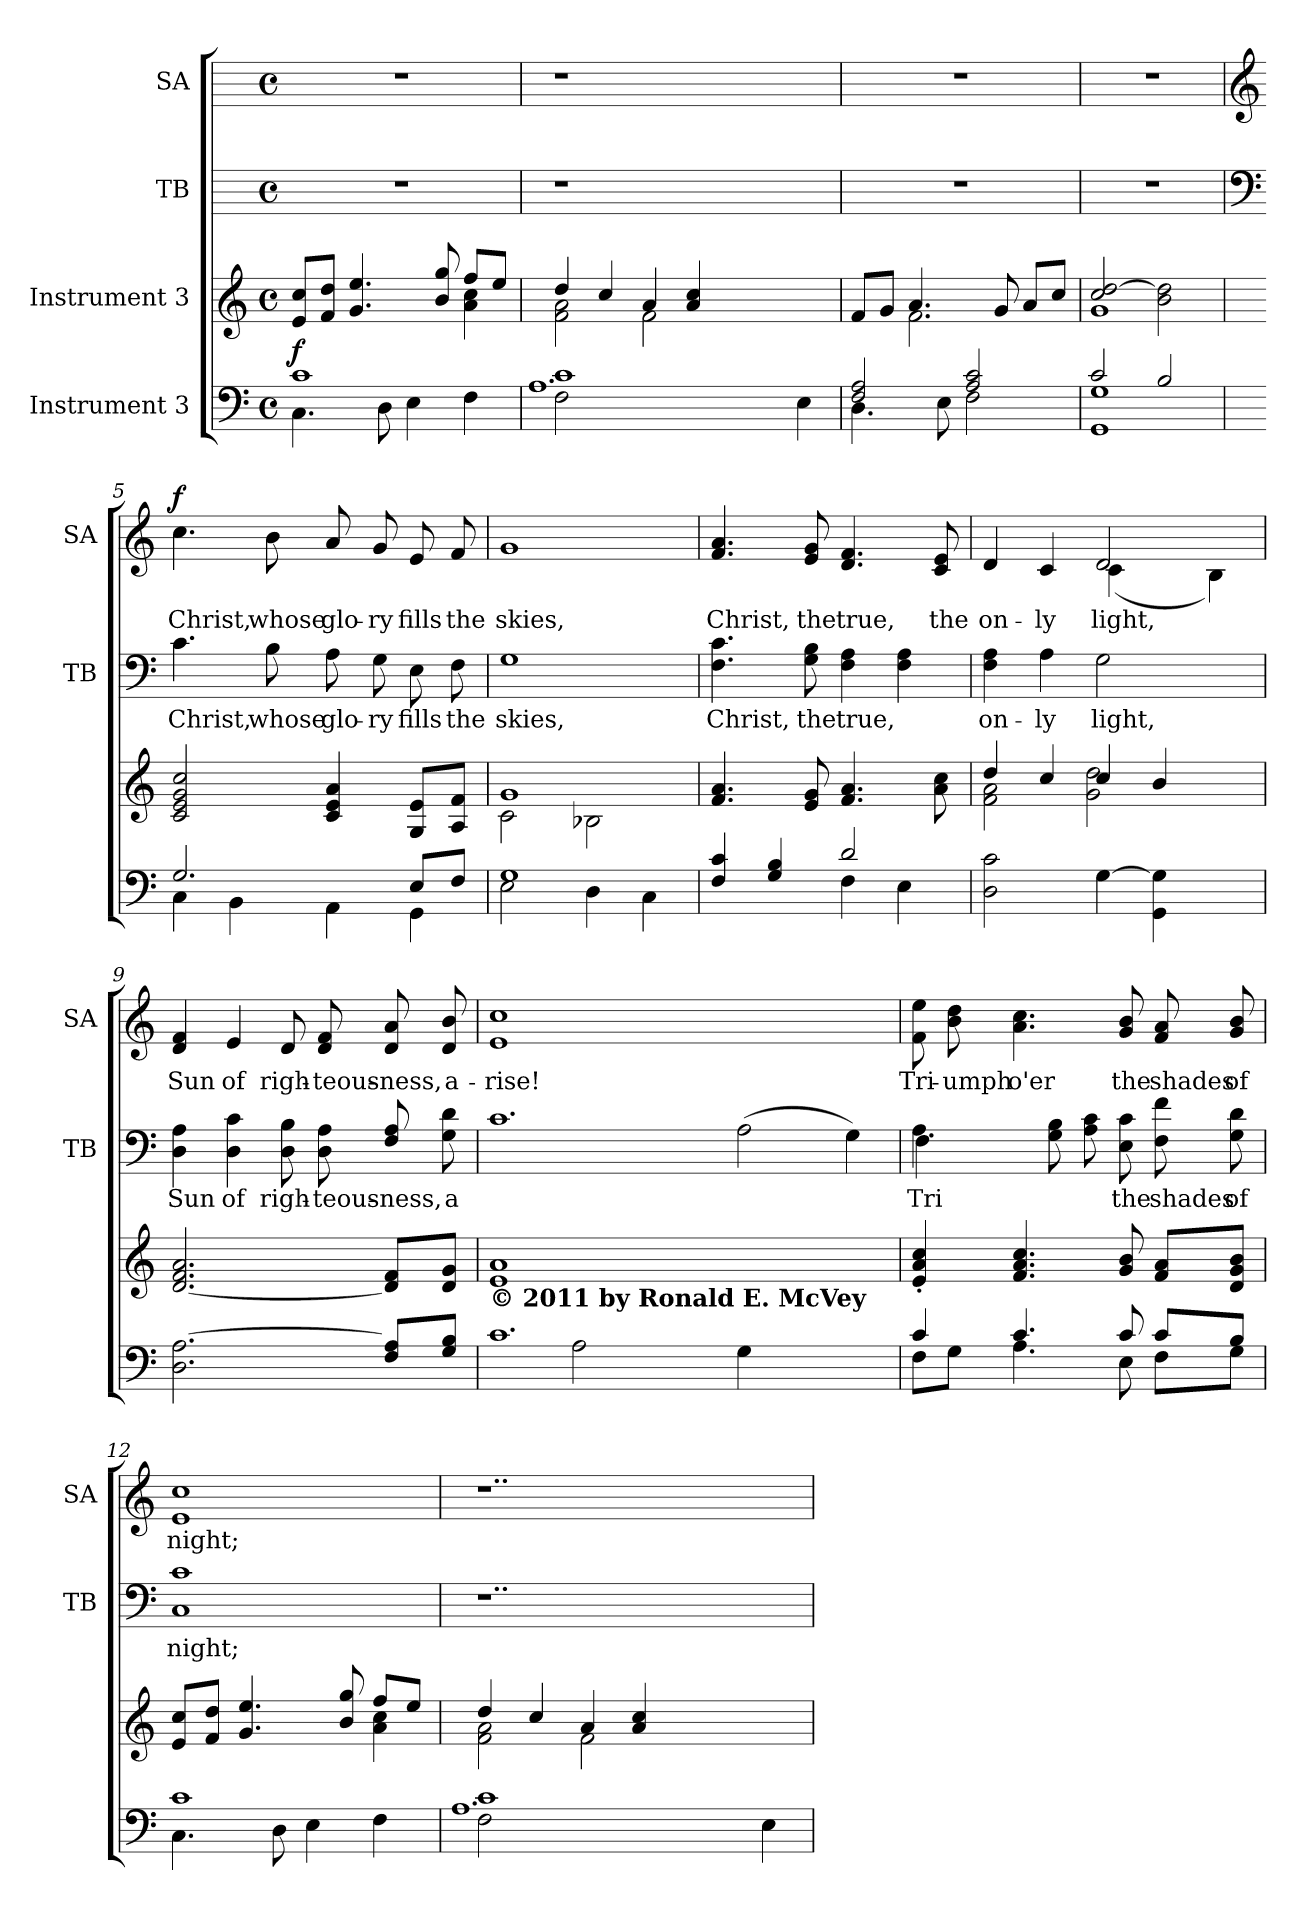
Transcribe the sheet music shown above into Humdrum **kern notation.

**kern	**dynam	**kern	**kern	**text	**kern	**text	**dynam
*part4	*part4	*part3	*part2	*part2	*part1	*part1	*part1
*staff4	*staff4	*staff3	*staff2	*staff2	*staff1	*staff1	*staff1
*I"Instrument 3	*	*I"Instrument 3	*I"TB	*	*I"SA	*	*
*	*	*	*I'TB	*	*I'SA	*	*
!!LO:PB:g=z
*stria5	*	*stria5	*stria5	*	*stria5	*	*
*clefF4	*	*clefG2	*	*	*	*	*
*k[]	*	*k[]	*k[]	*	*k[]	*	*
*C:	*	*C:	*C:	*	*C:	*	*
*M4/4	*	*M4/4	*M4/4	*	*M4/4	*	*
*met(c)	*	*met(c)	*met(c)	*	*met(c)	*	*
=1	=1	=1	=1	=1	=1	=1	=1
*^	*	*^	*	*	*	*	*
!	!	!LO:DY:a	!	!	!	!	!	!	!
1c	4.C\	f	8e/ 8cc/L	2.ryy	1r	.	1r	.	.
.	.	.	8f/ 8dd/J	.	.	.	.	.	.
.	.	.	4.ee/ 4.g/	.	.	.	.	.	.
.	8D\	.	.	.	.	.	.	.	.
.	4E\	.	.	.	.	.	.	.	.
.	.	.	8b/ 8gg/	.	.	.	.	.	.
.	4F\	.	8ff/L	4cc\ 4a\	.	.	.	.	.
.	.	.	8ee/J	.	.	.	.	.	.
=2	=2	=2	=2	=2	=2	=2	=2	=2	=2
*	*^	*	*	*	*	*	*	*	*
2F\	1c	1.A	.	4dd/	2f\ 2a\	1r	.	1r	.	.
.	.	.	.	4cc/	.	.	.	.	.	.
1ryy	.	.	.	4a/	2f\	.	.	.	.	.
.	.	.	.	4a/ 4cc/	.	.	.	.	.	.
.	2.ryy	.	.	2.ryy	2.ryy	2.ryy	.	2.ryy	.	.
4ryy	.	4E\	.	.	.	.	.	.	.	.
*	*v	*v	*	*	*	*	*	*	*	*
=3	=3	=3	=3	=3	=3	=3	=3	=3	=3
2F/ 2A/	4.D\	.	8f/L	4ryy	1r	.	1r	.	.
.	.	.	8g/J	.	.	.	.	.	.
.	.	.	4.a/	2.f\	.	.	.	.	.
.	8E\	.	.	.	.	.	.	.	.
2c/ 2A/	2F\	.	.	.	.	.	.	.	.
.	.	.	8g/	.	.	.	.	.	.
.	.	.	8a/L	.	.	.	.	.	.
.	.	.	8cc/J	.	.	.	.	.	.
=4	=4	=4	=4	=4	=4	=4	=4	=4	=4
2c/	1GG 1G	.	2cc/ [>2dd/	1g	1r	.	1r	.	.
2B/	.	.	2b\ 2dd\]	.	.	.	.	.	.
*	*	*	*v	*v	*	*	*	*	*
!!LO:LB:g=z
=5	=5	=5	=5	=5	=5	=5	=5	=5
*	*	*	*	*clefF4	*	*clefG2	*	*
!	!	!	!	!	!LO:LY:a:cj	!	!LO:LY:b:cj	!LO:DY:a
2.G/	4C\	.	2g/ 2e/ 2c/ 2cc/	4.c\	Christ,	4.cc\	Christ,	f
.	4BB\	.	.	.	.	.	.	.
!	!	!	!	!	!LO:LY:a:cj	!	!LO:LY:b:cj	!
.	.	.	.	8B\	whose	8b\	whose	.
!	!	!	!	!	!LO:LY:a:cj	!	!LO:LY:b:cj	!
.	4AA\	.	4e/ 4c/ 4a/	8A\	glo-	8a/	glo-	.
!	!	!	!	!	!LO:LY:a:cj	!	!LO:LY:b:cj	!
.	.	.	.	8G\	-ry	8g/	-ry	.
!	!	!	!	!	!LO:LY:a:cj	!	!LO:LY:b:cj	!
8E/L	4GG\	.	8e/ 8G/L	8E\	fills	8e/	fills	.
!	!	!	!	!	!LO:LY:a:cj	!	!LO:LY:b:cj	!
8F/J	.	.	8f/ 8A/J	8F\	the	8f/	the	.
=6	=6	=6	=6	=6	=6	=6	=6	=6
*	*	*	*^	*	*	*	*	*
!	!	!	!	!	!	!LO:LY:a:cj	!	!LO:LY:b:cj	!
1G	2E\	.	1g	2c\	1G	skies,	1g	skies,	.
.	4D\	.	.	2B-X\	.	.	.	.	.
.	4C\	.	.	.	.	.	.	.	.
*	*	*	*v	*v	*	*	*	*	*
=7	=7	=7	=7	=7	=7	=7	=7	=7
!	!	!	!	!	!LO:LY:a:cj	!	!LO:LY:b:cj	!
4F/ 4c/	2ryy	.	4.f/ 4.a/	4.c\ 4.F\	Christ,	4.a/ 4.f/	Christ,	.
4B/ 4G/	.	.	.	.	.	.	.	.
!	!	!	!	!	!LO:LY:a:cj	!	!LO:LY:b:cj	!
.	.	.	8e/ 8g/	8B\ 8G\	the	8e/ 8g/	the	.
!	!	!	!	!	!LO:LY:a:cj	!	!LO:LY:b:cj	!
2d/	4F\	.	4.f/ 4.a/	4F\ 4A\	true,	4.d/ 4.f/	true,	.
!	!	!	!	!	!LO:LY:a:cj	!	!	!
.	4E\	.	.	4A\ 4F\	.	.	.	.
!	!	!	!	!	!	!	!LO:LY:b:cj	!
.	.	.	8a\ 8cc\	.	.	8e/ 8c/	the	.
*v	*v	*	*	*	*	*	*	*
!!LO:LB:g=z
=8	=8	=8	=8	=8	=8	=8	=8
*	*	*^	*	*	*	*	*
!	!	!	!	!	!LO:LY:a:cj	!	!LO:LY:b:cj	!
*	*	*	*	*	*	*^	*	*
2c\ 2D\	.	4dd/	2f\ 2a\	4A\ 4F\	on-	4d/	2ryy	on-	.
!	!	!	!	!	!LO:LY:a:cj	!	!	!LO:LY:b:cj	!
.	.	4cc/	.	4A\	-ly	4c/	.	-ly	.
!	!	!	!	!	!LO:LY:a:cj	!	!	!LO:LY:b:cj	!
[>4G\	.	4cc/	2dd\ 2g\	2G\	light,	2d/	(<4c\	light,	.
4G\] 4GG\	.	4b/	.	.	.	.	2ryy	.	.
!	!	!	!	!	!	!	!	!LO:LY:b:cj	!
4ryy	.	4ryy	4ryy	4ryy	.	4B\)	.	.	.
*	*	*	*	*	*	*v	*v	*	*
=9	=9	=9	=9	=9	=9	=9	=9	=9
!	!	!	!	!	!LO:LY:a:cj	!	!LO:LY:b:cj	!
*	*	*v	*v	*	*	*	*	*
[>2.A\ 2.D\	.	2.a/ 2.f/ [>2.d/	4A\ 4D\	Sun	4f/ 4d/	Sun	.
!	!	!	!	!LO:LY:a:cj	!	!LO:LY:b:cj	!
.	.	.	4c\ 4D\	of	4e/	of	.
!	!	!	!	!LO:LY:a:cj	!	!LO:LY:b:cj	!
.	.	.	8B\ 8D\	righ-	8d/	righ-	.
!	!	!	!	!LO:LY:a:cj	!	!LO:LY:b:cj	!
.	.	.	8A\ 8D\	-teous-	8f/ 8d/	-teous-	.
!	!	!	!	!LO:LY:a:cj	!	!LO:LY:b:cj	!
8A/] 8F/L	.	8f/ 8d/]L	8F/ 8A/	-ness,	8a/ 8d/	-ness,	.
!	!	!	!	!LO:LY:a:cj	!	!LO:LY:b:cj	!
8B/ 8G/J	.	8g/ 8d/J	8d\ 8G\	a-	8d/ 8b/	a-	.
=10	=10	=10	=10	=10	=10	=10	=10
*^	*	*	*	*	*	*	*
!	!	!	!LO:TX:b:B:t=© 2011 by Ronald E. McVey	!	!	!	!	!
!	!	!	!	!	!	!	!LO:LY:b:cj	!
1.c	2ryy	.	1e 1a	1.c	.	1cc 1e	-rise!	.
.	2A\	.	.	.	.	.	.	.
.	2ryy	.	1ryy	.	.	1ryy	.	.
!	!	!	!	!	!LO:LY:a:cj	!	!	!
4G\	2.ryy	.	.	(<2A\	-	.	.	.
2ryy	.	.	.	.	.	.	.	.
!	!	!	!	!	!LO:LY:a:cj	!	!	!
.	.	.	4ryy	4G\)	.	4ryy	.	.
!!LO:PB:g=z
=11	=11	=11	=11	=11	=11	=11	=11	=11
*	*	*	*	*^	*	*	*	*
!	!	!	!	!	!	!LO:LY:a:cj	!	!LO:LY:b:cj	!
4c/	8F\L	.	4cc/'> 4a/'> 4e/'>	4.A\	4F\	Tri-	8f\ 8ee\	Tri-	.
!	!	!	!	!	!	!	!	!LO:LY:b:cj	!
.	8G\J	.	.	.	.	.	8dd\ 8b\	-umph	.
!	!	!	!	!	!	!	!	!LO:LY:b:cj	!
4.c/	4.A\	.	4.cc/ 4.f/ 4.a/	.	2.ryy	.	4.a\ 4.cc\	o'er	.
!	!	!	!	!	!	!LO:LY:a:cj	!	!	!
.	.	.	.	8B\ 8G\	.	--	.	.	.
!	!	!	!	!	!	!LO:LY:a:cj	!	!	!
.	.	.	.	8c\ 8A\	.	--	.	.	.
!	!	!	!	!	!	!LO:LY:a:cj	!	!LO:LY:b:cj	!
8c/	8E\	.	8g/ 8b/	8c\ 8E\	.	-the	8g/ 8b/	the	.
!	!	!	!	!	!	!LO:LY:a:cj	!	!LO:LY:b:cj	!
8c/L	8F\L	.	8a/ 8f/L	8f\ 8F\	.	shades	8a/ 8f/	shades	.
!	!	!	!	!	!	!LO:LY:a:cj	!	!LO:LY:b:cj	!
8B/J	8G\J	.	8b/ 8g/ 8d/J	8d\ 8G\	.	of	8b/ 8g/	of	.
*	*	*	*	*v	*v	*	*	*	*
=12	=12	=12	=12	=12	=12	=12	=12	=12
*	*	*	*^	*	*	*	*	*
!	!	!	!	!	!	!LO:LY:a:cj	!	!LO:LY:b:cj	!
1c	4.C\	.	8e/ 8cc/L	2.ryy	1c 1C	night;	1cc 1e	night;	.
.	.	.	8dd/ 8f/J	.	.	.	.	.	.
.	.	.	4.ee/ 4.g/	.	.	.	.	.	.
.	8D\	.	.	.	.	.	.	.	.
.	4E\	.	.	.	.	.	.	.	.
.	.	.	8gg/ 8b/	.	.	.	.	.	.
.	4F\	.	8ff/L	4a\ 4cc\	.	.	.	.	.
.	.	.	8ee/J	.	.	.	.	.	.
!!LO:LB:g=z
=13	=13	=13	=13	=13	=13	=13	=13	=13	=13
*	*^	*	*	*	*	*	*	*	*
2F\	1c	1.A	.	4dd/	2f\ 2a\	1..r	.	1..r	.	.
.	.	.	.	4cc/	.	.	.	.	.	.
1ryy	.	.	.	4a/	2f\	.	.	.	.	.
.	.	.	.	4a/ 4cc/	.	.	.	.	.	.
.	2.ryy	.	.	2.ryy	2.ryy	.	.	.	.	.
4ryy	.	4E\	.	.	.	.	.	.	.	.
*v	*v	*v	*	*	*	*	*	*	*	*
*	*	*v	*v	*	*	*	*	*
=	=	=	=	=	=	=	=
*-	*-	*-	*-	*-	*-	*-	*-
